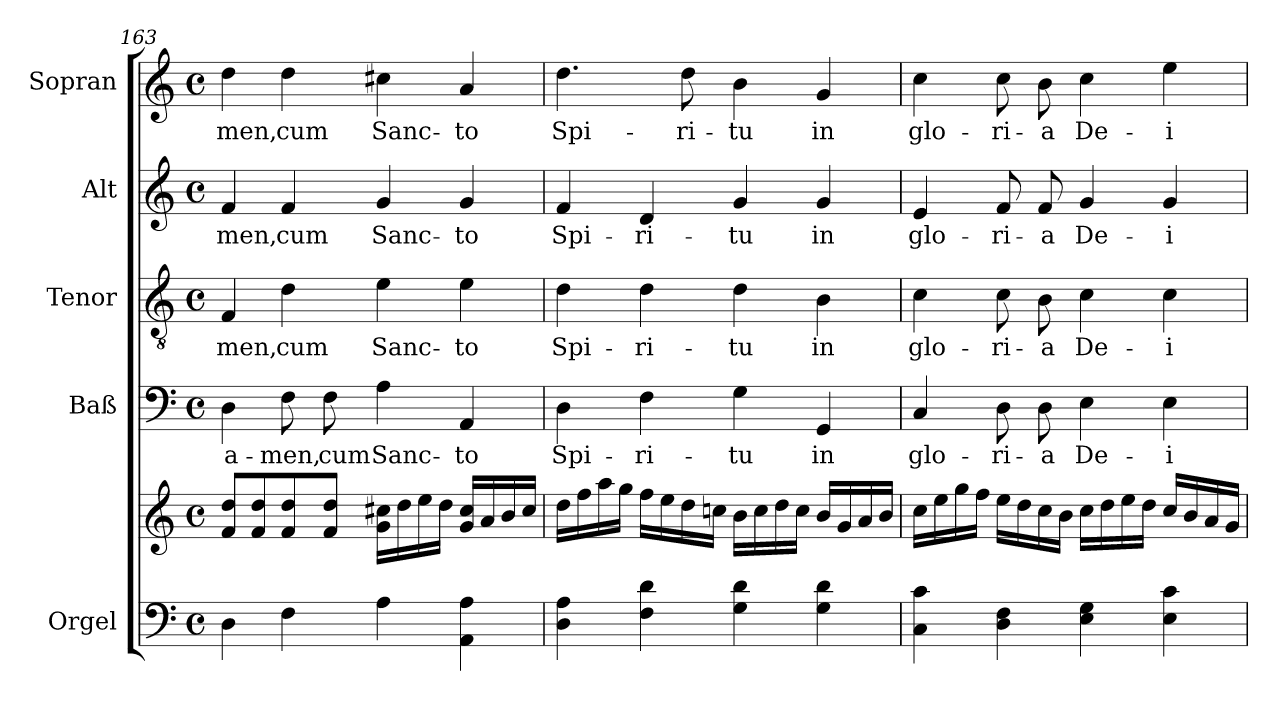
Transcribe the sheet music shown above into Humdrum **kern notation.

**kern	**kern	**kern	**text	**kern	**text	**kern	**text	**kern	**text
*part5	*part5	*part4	*part4	*part3	*part3	*part2	*part2	*part1	*part1
*staff6	*staff5	*staff4	*staff4	*staff3	*staff3	*staff2	*staff2	*staff1	*staff1
*I"Orgel	*	*I"Baß	*	*I"Tenor	*	*I"Alt	*	*I"Sopran	*
*clefF4	*clefG2	*clefF4	*	*clefGv2	*	*clefG2	*	*clefG2	*
*k[]	*k[]	*k[]	*	*k[]	*	*k[]	*	*k[]	*
*C:	*C:	*C:	*	*C:	*	*C:	*	*C:	*
*M4/4	*M4/4	*M4/4	*	*M4/4	*	*M4/4	*	*M4/4	*
*met(c)	*met(c)	*met(c)	*	*met(c)	*	*met(c)	*	*met(c)	*
=163	=163	=163	=163	=163	=163	=163	=163	=163	=163
!	!	!	!LO:LY:b	!	!LO:LY:b	!	!LO:LY:b	!	!LO:LY:b
4D\	8f/ 8dd/L	4D\	a-	4F/	-men,	4f/	-men,	4dd\	-men,
.	8f/ 8dd/	.	.	.	.	.	.	.	.
!	!	!	!LO:LY:b	!	!LO:LY:b	!	!LO:LY:b	!	!LO:LY:b
4F\	8f/ 8dd/	8F\	-men,	4d\	cum	4f/	cum	4dd\	cum
!	!	!	!LO:LY:b	!	!	!	!	!	!
.	8f/ 8dd/J	8F\	cum	.	.	.	.	.	.
!	!	!	!LO:LY:b	!	!LO:LY:b	!	!LO:LY:b	!	!LO:LY:b
4A\	16g\ 16cc#X\LL	4A\	Sanc-	4e\	Sanc-	4g/	Sanc-	4cc#X\	Sanc-
.	16dd\	.	.	.	.	.	.	.	.
.	16ee\	.	.	.	.	.	.	.	.
.	16dd\JJ	.	.	.	.	.	.	.	.
!	!	!	!LO:LY:b	!	!LO:LY:b	!	!LO:LY:b	!	!LO:LY:b
4AA\ 4A\	16g/ 16cc#/LL	4AA/	-to	4e\	-to	4g/	-to	4a/	-to
.	16a/	.	.	.	.	.	.	.	.
.	16b/	.	.	.	.	.	.	.	.
.	16cc#/JJ	.	.	.	.	.	.	.	.
!!LO:LB:g=z
=164	=164	=164	=164	=164	=164	=164	=164	=164	=164
!	!	!	!LO:LY:b	!	!LO:LY:b	!	!LO:LY:b	!	!LO:LY:b
4D\ 4A\	16dd\LL	4D\	Spi-	4d\	Spi-	4f/	Spi-	4.dd\	Spi-
.	16ff\	.	.	.	.	.	.	.	.
.	16aa\	.	.	.	.	.	.	.	.
.	16gg\JJ	.	.	.	.	.	.	.	.
!	!	!	!LO:LY:b	!	!LO:LY:b	!	!LO:LY:b	!	!
4F\ 4d\	16ff\LL	4F\	-ri-	4d\	-ri-	4d/	-ri-	.	.
.	16ee\	.	.	.	.	.	.	.	.
!	!	!	!	!	!	!	!	!	!LO:LY:b
.	16dd\	.	.	.	.	.	.	8dd\	-ri-
.	16ccn\JJ	.	.	.	.	.	.	.	.
!	!	!	!LO:LY:b	!	!LO:LY:b	!	!LO:LY:b	!	!LO:LY:b
4G\ 4d\	16b\LL	4G\	-tu	4d\	-tu	4g/	-tu	4b\	-tu
.	16cc\	.	.	.	.	.	.	.	.
.	16dd\	.	.	.	.	.	.	.	.
.	16cc\JJ	.	.	.	.	.	.	.	.
!	!	!	!LO:LY:b	!	!LO:LY:b	!	!LO:LY:b	!	!LO:LY:b
4G\ 4d\	16b/LL	4GG/	in	4B\	in	4g/	in	4g/	in
.	16g/	.	.	.	.	.	.	.	.
.	16a/	.	.	.	.	.	.	.	.
.	16b/JJ	.	.	.	.	.	.	.	.
=165	=165	=165	=165	=165	=165	=165	=165	=165	=165
!	!	!	!LO:LY:b	!	!LO:LY:b	!	!LO:LY:b	!	!LO:LY:b
4C\ 4c\	16cc\LL	4C/	glo-	4c\	glo-	4e/	glo-	4cc\	glo-
.	16ee\	.	.	.	.	.	.	.	.
.	16gg\	.	.	.	.	.	.	.	.
.	16ff\JJ	.	.	.	.	.	.	.	.
!	!	!	!LO:LY:b	!	!LO:LY:b	!	!LO:LY:b	!	!LO:LY:b
4D\ 4F\	16ee\LL	8D\	-ri-	8c\	-ri-	8f/	-ri-	8cc\	-ri-
.	16dd\	.	.	.	.	.	.	.	.
!	!	!	!LO:LY:b	!	!LO:LY:b	!	!LO:LY:b	!	!LO:LY:b
.	16cc\	8D\	-a	8B\	-a	8f/	-a	8b\	-a
.	16b\JJ	.	.	.	.	.	.	.	.
!	!	!	!LO:LY:b	!	!LO:LY:b	!	!LO:LY:b	!	!LO:LY:b
4E\ 4G\	16cc\LL	4E\	De-	4c\	De-	4g/	De-	4cc\	De-
.	16dd\	.	.	.	.	.	.	.	.
.	16ee\	.	.	.	.	.	.	.	.
.	16dd\JJ	.	.	.	.	.	.	.	.
!	!	!	!LO:LY:b	!	!LO:LY:b	!	!LO:LY:b	!	!LO:LY:b
4E\ 4c\	16cc/LL	4E\	-i	4c\	-i	4g/	-i	4ee\	-i
.	16b/	.	.	.	.	.	.	.	.
.	16a/	.	.	.	.	.	.	.	.
.	16g/JJ	.	.	.	.	.	.	.	.
=	=	=	=	=	=	=	=	=	=
*-	*-	*-	*-	*-	*-	*-	*-	*-	*-
